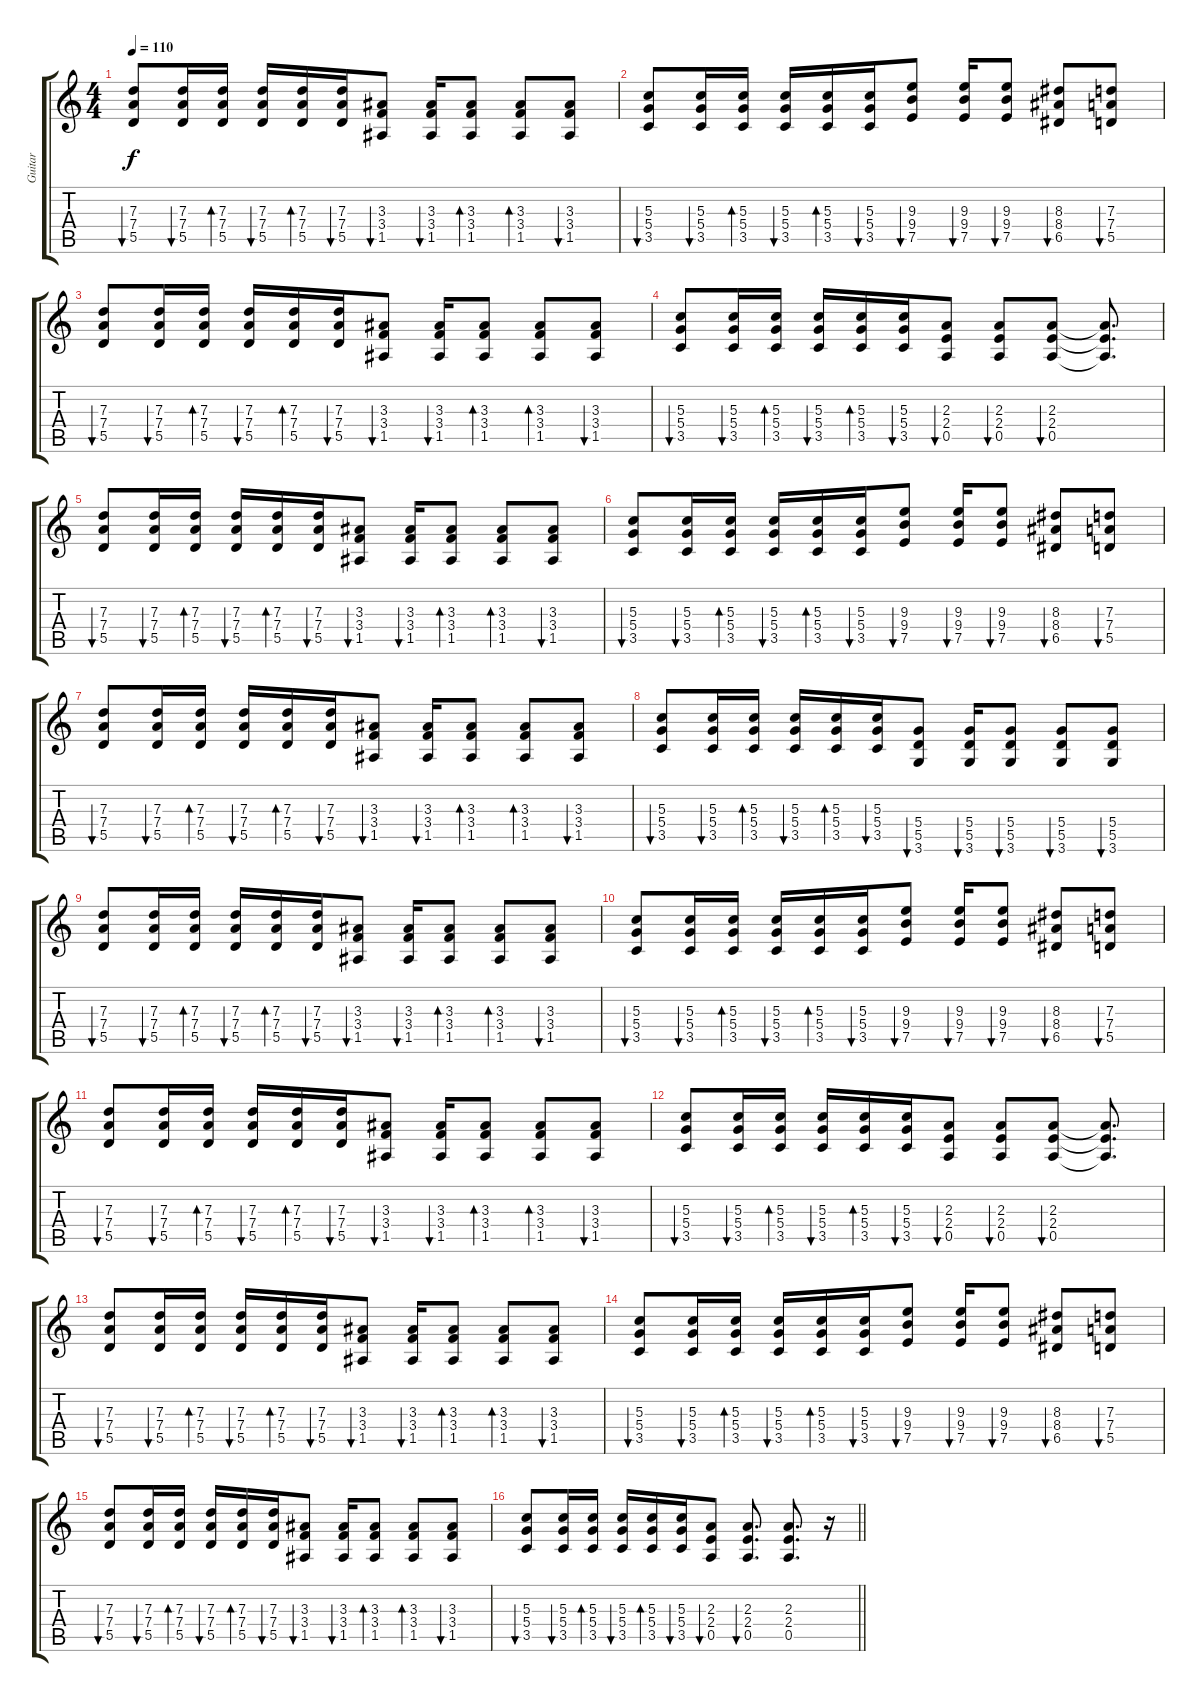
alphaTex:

\track ("Guitar" "Guitar") {instrument overdrivenguitar}
\staff {score tabs}
\tuning (E4 B3 G3 D3 A2 E2) {hide}
\ts (4 4)
\tempo 110
\clef g2
\ks c
(7.3 7.4 5.5).8{bu 60 dy f} (7.3 7.4 5.5).16{bu 60} (7.3 7.4 5.5).16{bd 60} (7.3 7.4 5.5).16{bu 60} (7.3 7.4 5.5).16{bd 60} (7.3 7.4 5.5).16{bu 60} (3.3 3.4 1.5).8{bu 60} (3.3 3.4 1.5).16{bu 60} (3.3 3.4 1.5).8{bd 60} (3.3 3.4 1.5).8{bd 60} (3.3 3.4 1.5).8{bu 60} |
(5.3 5.4 3.5).8{bu 60} (5.3 5.4 3.5).16{bu 60} (5.3 5.4 3.5).16{bd 60} (5.3 5.4 3.5).16{bu 60} (5.3 5.4 3.5).16{bd 60} (5.3 5.4 3.5).16{bu 60} (9.3 9.4 7.5).8{bu 60} (9.3 9.4 7.5).16{bu 60} (9.3 9.4 7.5).8{bu 60} (8.3 8.4 6.5).8{bu 60} (7.3 7.4 5.5).8{bu 60} |
(7.3 7.4 5.5).8{bu 60} (7.3 7.4 5.5).16{bu 60} (7.3 7.4 5.5).16{bd 60} (7.3 7.4 5.5).16{bu 60} (7.3 7.4 5.5).16{bd 60} (7.3 7.4 5.5).16{bu 60} (3.3 3.4 1.5).8{bu 60} (3.3 3.4 1.5).16{bu 60} (3.3 3.4 1.5).8{bd 60} (3.3 3.4 1.5).8{bd 60} (3.3 3.4 1.5).8{bu 60} |
(5.3 5.4 3.5).8{bu 60} (5.3 5.4 3.5).16{bu 60} (5.3 5.4 3.5).16{bd 60} (5.3 5.4 3.5).16{bu 60} (5.3 5.4 3.5).16{bd 60} (5.3 5.4 3.5).16{bu 60} (2.3 2.4 0.5).8{bu 60} (2.3 2.4 0.5).8{bu 60} (2.3 2.4 0.5).8{bu 60} (2.3{t} 2.4{t} 0.5{t}).8{d} |
(7.3 7.4 5.5).8{bu 60} (7.3 7.4 5.5).16{bu 60} (7.3 7.4 5.5).16{bd 60} (7.3 7.4 5.5).16{bu 60} (7.3 7.4 5.5).16{bd 60} (7.3 7.4 5.5).16{bu 60} (3.3 3.4 1.5).8{bu 60} (3.3 3.4 1.5).16{bu 60} (3.3 3.4 1.5).8{bd 60} (3.3 3.4 1.5).8{bd 60} (3.3 3.4 1.5).8{bu 60} |
(5.3 5.4 3.5).8{bu 60} (5.3 5.4 3.5).16{bu 60} (5.3 5.4 3.5).16{bd 60} (5.3 5.4 3.5).16{bu 60} (5.3 5.4 3.5).16{bd 60} (5.3 5.4 3.5).16{bu 60} (9.3 9.4 7.5).8{bu 60} (9.3 9.4 7.5).16{bu 60} (9.3 9.4 7.5).8{bu 60} (8.3 8.4 6.5).8{bu 60} (7.3 7.4 5.5).8{bu 60} |
(7.3 7.4 5.5).8{bu 60} (7.3 7.4 5.5).16{bu 60} (7.3 7.4 5.5).16{bd 60} (7.3 7.4 5.5).16{bu 60} (7.3 7.4 5.5).16{bd 60} (7.3 7.4 5.5).16{bu 60} (3.3 3.4 1.5).8{bu 60} (3.3 3.4 1.5).16{bu 60} (3.3 3.4 1.5).8{bd 60} (3.3 3.4 1.5).8{bd 60} (3.3 3.4 1.5).8{bu 60} |
(5.3 5.4 3.5).8{bu 60} (5.3 5.4 3.5).16{bu 60} (5.3 5.4 3.5).16{bd 60} (5.3 5.4 3.5).16{bu 60} (5.3 5.4 3.5).16{bd 60} (5.3 5.4 3.5).16{bu 60} (5.4 5.5 3.6).8{bu 60} (5.4 5.5 3.6).16{bu 60} (5.4 5.5 3.6).8{bu 60} (5.4 5.5 3.6).8{bu 60} (5.4 5.5 3.6).8{bu 60} |
(7.3 7.4 5.5).8{bu 60} (7.3 7.4 5.5).16{bu 60} (7.3 7.4 5.5).16{bd 60} (7.3 7.4 5.5).16{bu 60} (7.3 7.4 5.5).16{bd 60} (7.3 7.4 5.5).16{bu 60} (3.3 3.4 1.5).8{bu 60} (3.3 3.4 1.5).16{bu 60} (3.3 3.4 1.5).8{bd 60} (3.3 3.4 1.5).8{bd 60} (3.3 3.4 1.5).8{bu 60} |
(5.3 5.4 3.5).8{bu 60} (5.3 5.4 3.5).16{bu 60} (5.3 5.4 3.5).16{bd 60} (5.3 5.4 3.5).16{bu 60} (5.3 5.4 3.5).16{bd 60} (5.3 5.4 3.5).16{bu 60} (9.3 9.4 7.5).8{bu 60} (9.3 9.4 7.5).16{bu 60} (9.3 9.4 7.5).8{bu 60} (8.3 8.4 6.5).8{bu 60} (7.3 7.4 5.5).8{bu 60} |
(7.3 7.4 5.5).8{bu 60} (7.3 7.4 5.5).16{bu 60} (7.3 7.4 5.5).16{bd 60} (7.3 7.4 5.5).16{bu 60} (7.3 7.4 5.5).16{bd 60} (7.3 7.4 5.5).16{bu 60} (3.3 3.4 1.5).8{bu 60} (3.3 3.4 1.5).16{bu 60} (3.3 3.4 1.5).8{bd 60} (3.3 3.4 1.5).8{bd 60} (3.3 3.4 1.5).8{bu 60} |
(5.3 5.4 3.5).8{bu 60} (5.3 5.4 3.5).16{bu 60} (5.3 5.4 3.5).16{bd 60} (5.3 5.4 3.5).16{bu 60} (5.3 5.4 3.5).16{bd 60} (5.3 5.4 3.5).16{bu 60} (2.3 2.4 0.5).8{bu 60} (2.3 2.4 0.5).8{bu 60} (2.3 2.4 0.5).8{bu 60} (2.3{t} 2.4{t} 0.5{t}).8{d} |
(7.3 7.4 5.5).8{bu 60} (7.3 7.4 5.5).16{bu 60} (7.3 7.4 5.5).16{bd 60} (7.3 7.4 5.5).16{bu 60} (7.3 7.4 5.5).16{bd 60} (7.3 7.4 5.5).16{bu 60} (3.3 3.4 1.5).8{bu 60} (3.3 3.4 1.5).16{bu 60} (3.3 3.4 1.5).8{bd 60} (3.3 3.4 1.5).8{bd 60} (3.3 3.4 1.5).8{bu 60} |
(5.3 5.4 3.5).8{bu 60} (5.3 5.4 3.5).16{bu 60} (5.3 5.4 3.5).16{bd 60} (5.3 5.4 3.5).16{bu 60} (5.3 5.4 3.5).16{bd 60} (5.3 5.4 3.5).16{bu 60} (9.3 9.4 7.5).8{bu 60} (9.3 9.4 7.5).16{bu 60} (9.3 9.4 7.5).8{bu 60} (8.3 8.4 6.5).8{bu 60} (7.3 7.4 5.5).8{bu 60} |
(7.3 7.4 5.5).8{bu 60} (7.3 7.4 5.5).16{bu 60} (7.3 7.4 5.5).16{bd 60} (7.3 7.4 5.5).16{bu 60} (7.3 7.4 5.5).16{bd 60} (7.3 7.4 5.5).16{bu 60} (3.3 3.4 1.5).8{bu 60} (3.3 3.4 1.5).16{bu 60} (3.3 3.4 1.5).8{bd 60} (3.3 3.4 1.5).8{bd 60} (3.3 3.4 1.5).8{bu 60} |
\barLineRight lightlight
(5.3 5.4 3.5).8{bu 60} (5.3 5.4 3.5).16{bu 60} (5.3 5.4 3.5).16{bd 60} (5.3 5.4 3.5).16{bu 60} (5.3 5.4 3.5).16{bd 60} (5.3 5.4 3.5).16{bu 60} (2.3 2.4 0.5).8{bu 60} (2.3 2.4 0.5).8{d bu 60} (2.3 2.4 0.5).8{d} r.16
